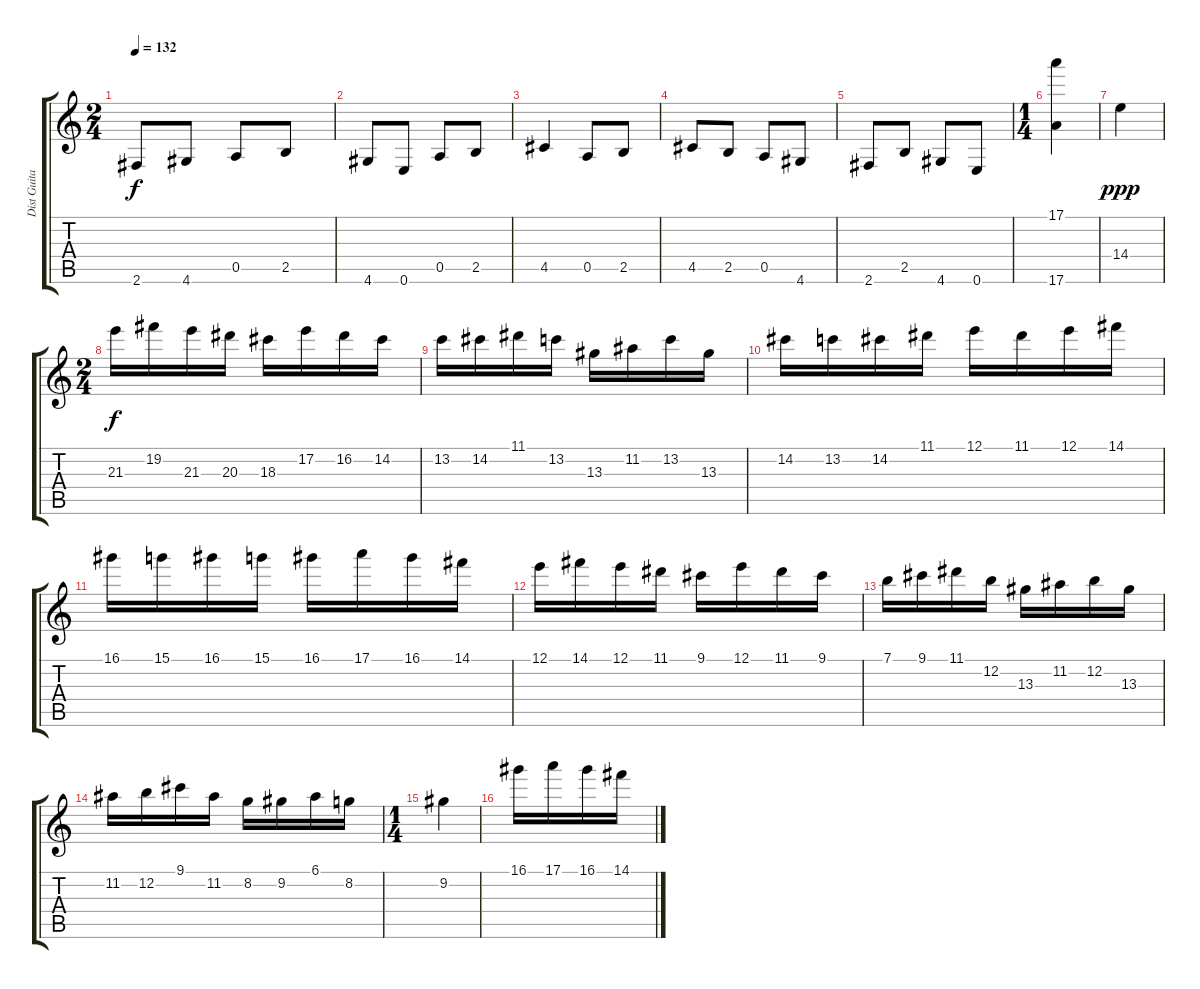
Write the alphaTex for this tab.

\track ("Dist Guitar" "Dist Guita") {instrument overdrivenguitar}
\staff {score tabs}
\tuning (E4 B3 G3 D3 A2 E2) {hide}
\ts (2 4)
\tempo 132
\clef g2
\ks c
2.6.8{dy f} 4.6.8 0.5.8 2.5.8 |
4.6.8 0.6.8 0.5.8 2.5.8 |
4.5.4 0.5.8 2.5.8 |
4.5.8 2.5.8 0.5.8 4.6.8 |
2.6.8 2.5.8 4.6.8 0.6.8 |
\ts (1 4)
(17.1 17.6).4 |
14.4.4{dy ppp volume 0} |
\ts (2 4)
21.3.16{dy f volume 13} 19.2.16 21.3.16 20.3.16 18.3.16 17.2.16 16.2.16 14.2.16 |
13.2.16 14.2.16 11.1.16 13.2.16 13.3.16 11.2.16 13.2.16 13.3.16 |
14.2.16 13.2.16 14.2.16 11.1.16 12.1.16 11.1.16 12.1.16 14.1.16 |
16.1.16 15.1.16 16.1.16 15.1.16 16.1.16 17.1.16 16.1.16 14.1.16 |
12.1.16 14.1.16 12.1.16 11.1.16 9.1.16 12.1.16 11.1.16 9.1.16 |
7.1.16 9.1.16 11.1.16 12.2.16 13.3.16 11.2.16 12.2.16 13.3.16 |
11.2.16 12.2.16 9.1.16 11.2.16 8.2.16 9.2.16 6.1.16 8.2.16 |
\ts (1 4)
9.2.4 |
16.1.16 17.1.16 16.1.16 14.1.16
